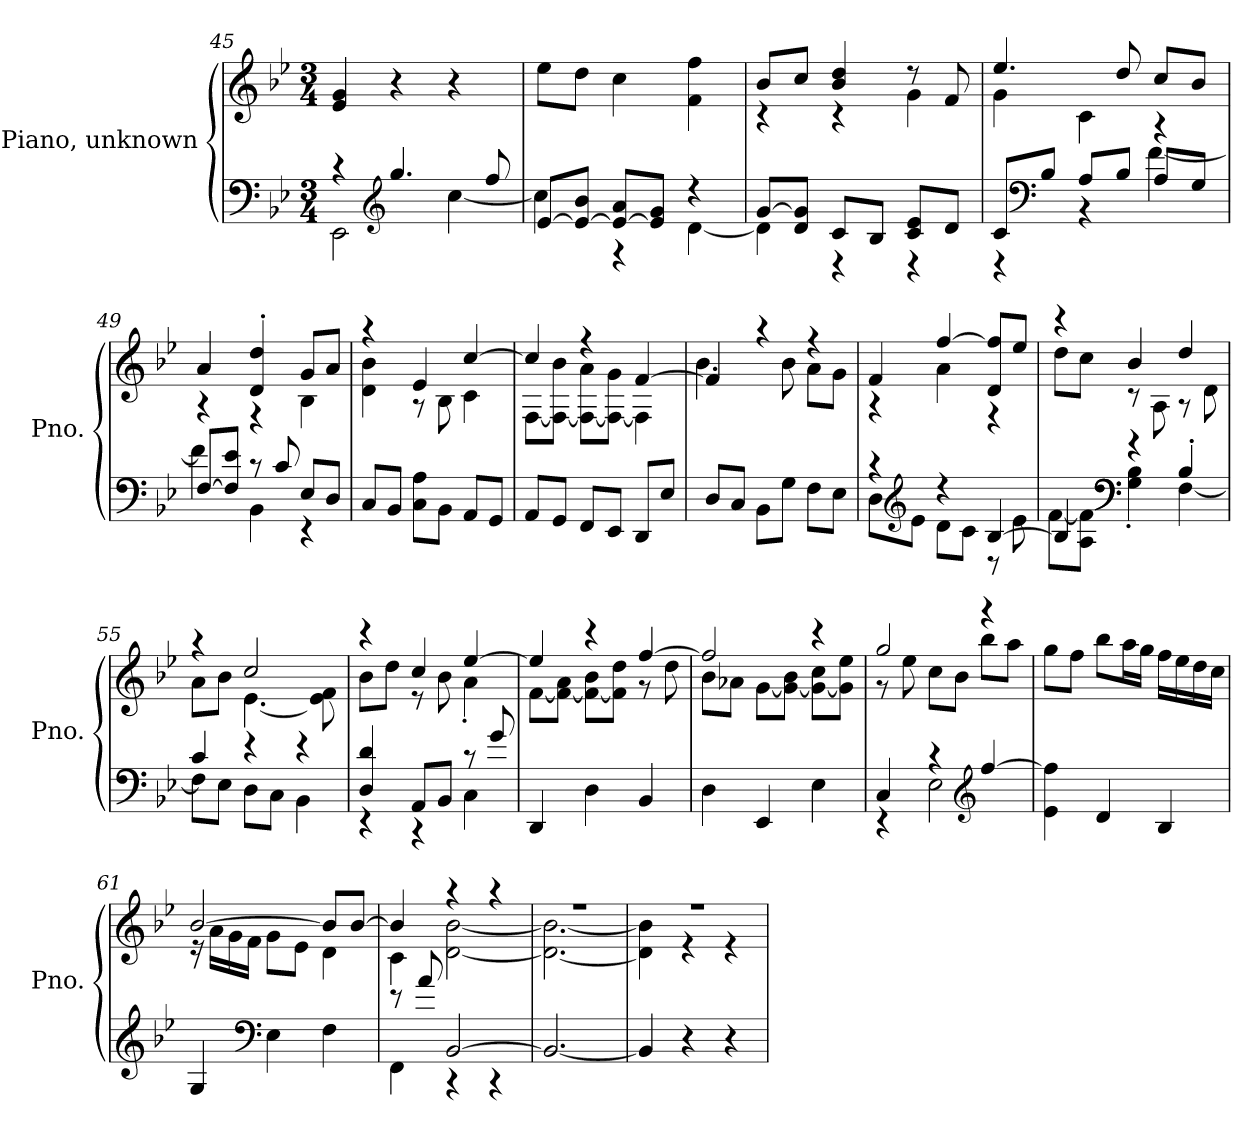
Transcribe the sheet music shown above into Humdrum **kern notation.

**kern	**kern
*part1	*part1
*staff2	*staff1
*I"Piano, unknown	*
*I'Pno.	*
*clefF4	*clefG2
*k[b-e-]	*k[b-e-]
*M3/4	*M3/4
=45	=45
*^	*
4r	2EE-\	4e-/ 4g/
*clefG2	*	*
4.gg/	.	4r
.	[4cc\	4r
8ff/	.	.
!!LO:LB:g=z
=46	=46	=46
[8e-/L	4cc\]	8ee-\L
8e-/_ 8b-/J	.	8dd\J
8e-/_ 8a/L	4r	4cc\
8e-/] 8g/J	.	.
4r	[4d\	4f\ 4ff\
=47	=47	=47
*	*	*^
[8g/L	4d\]	8b-/L	4r
8d/ 8g/]J	.	8cc/J	.
8c/L	4r	4b-/ 4dd/	4r
8B-/J	.	.	.
8c/ 8e-/L	4r	8r	4g\
8d/J	.	8f/	.
=48	=48	=48	=48
8c/L	4r	4.ee-/	4g\
*clefF4	*	*	*
8B-/J	.	.	.
8A/L	4r	.	4c\
8B-/J	.	8dd/	.
8A/L	[4f\	8cc/L	4r
8G/J	.	8b-/J	.
=49	=49	=49	=49
[8F/L	4f\]	4a/	4r
8F/] 8e-/J	.	.	.
8r	4BB-\	4d/' 4dd/'	4r
8c/	.	.	.
8E-/L	4r	8g/L	4B-\
8D/J	.	8a/J	.
*v	*v	*	*
=50	=50	=50
8C/L	4r	4d\ 4b-\
8BB-/J	.	.
8C\ 8A\L	4e-/	8r
8BB-\J	.	8B-\
8AA/L	[4cc/	4c\
8GG/J	.	.
!!LO:LB:g=z	!!
=51	=51	=51
8AA/L	4cc/]	[8F\L
8GG/J	.	8F\_ 8b-\J
8FF/L	4r	8F\_ 8a\L
8EE-/J	.	8F\_ 8g\J
8DD/L	[4f/	4F\]
8E-/J	.	.
=52	=52	=52
8D/L	4f/]	4.b-\
8C/J	.	.
8BB-\L	4r	.
8G\J	.	8b-\
8F\L	4r	8a\L
8E-\J	.	8g\J
=53	=53	=53
*^	*	*
4r	8D\L	4f/	4r
*clefG2	*	*	*
.	8e-\J	.	.
4r	8d\L	[4ff/	4a\
.	8c\J	.	.
[4B-/	8r	8d/ 8ff/]L	4r
.	8e-\	8ee-/J	.
=54	=54	=54	=54
4B-/]	[8f\L	4r	8dd\L
.	8A\ 8f\]J	.	8cc\J
*clefF4	*	*	*
4r	4G\' 4B-\'	4b-/	8r
.	.	.	8A\
4B-'/	[4F\	4dd/	8r
.	.	.	8d\
=55	=55	=55	=55
4c/	8F\L]	4r	8a\L
.	8E-\J	.	8b-\J
4r	8D\L	2cc/	[4.e-\
.	8C\J	.	.
4r	4BB-\	.	.
.	.	.	8e-\] 8f\
!!LO:PB:g=z	!!
=56	=56	=56	=56
4D/ 4d/	4r	4r	8b-\L
.	.	.	8dd\J
8AA/L	4r	4cc/	8r
8BB-/J	.	.	8b-\
8r	4C\	[4ee-/	4a'\
8g/	.	.	.
*v	*v	*	*
=57	=57	=57
4DD/	4ee-/]	[8f\L
.	.	8f\_ 8a\J
4D\	4r	8f\_ 8b-\L
.	.	8f\] 8dd\J
4BB-/	[4ff/	8r
.	.	8dd\
=58	=58	=58
4D\	2ff/]	8b-\L
.	.	8a-X\J
4EE-/	.	[8g\L
.	.	8g\_ 8b-\J
4E-\	4r	8g\_ 8cc\L
.	.	8g\] 8ee-\J
=59	=59	=59
*^	*	*
4C/	4r	2gg/	8r
.	.	.	8ee-\
4r	2E-\	.	8cc\L
.	.	.	8b-\J
*clefG2	*	*	*
[4ff/	.	4r	8bb-\L
.	.	.	8aa\J
*v	*v	*	*
*	*v	*v
=60	=60
4e-\ 4ff\]	8gg\L
.	8ff\J
4d/	8bb-\L
.	16aa\L
.	16gg\JJ
4B-/	16ff\LL
.	16ee-\
.	16dd\
.	16cc\JJ
!!LO:LB:g=z
=61	=61
*	*^
4G/	[2b-/	16r
.	.	16a\LL
.	.	16g\
.	.	16f\JJ
*clefF4	*	*
4E-\	.	8g\L
.	.	8e-\J
4F\	8b-/L]	4d\
.	[8b-/J	.
=62	=62	=62
*^	*	*
8r	4FF\	4b-/]	4c\
8a/	.	.	.
[2BB-/	4r	4r	[2d\ [2b-\
.	4r	4r	.
*v	*v	*	*
=63	=63	=63
2.BB-/_	2.r	2.d\_ 2.b-\_
=64	=64	=64
4BB-/]	2.r	4d\] 4b-\]
4r	.	4r
4r	.	4r
*	*v	*v
=	=
*-	*-
